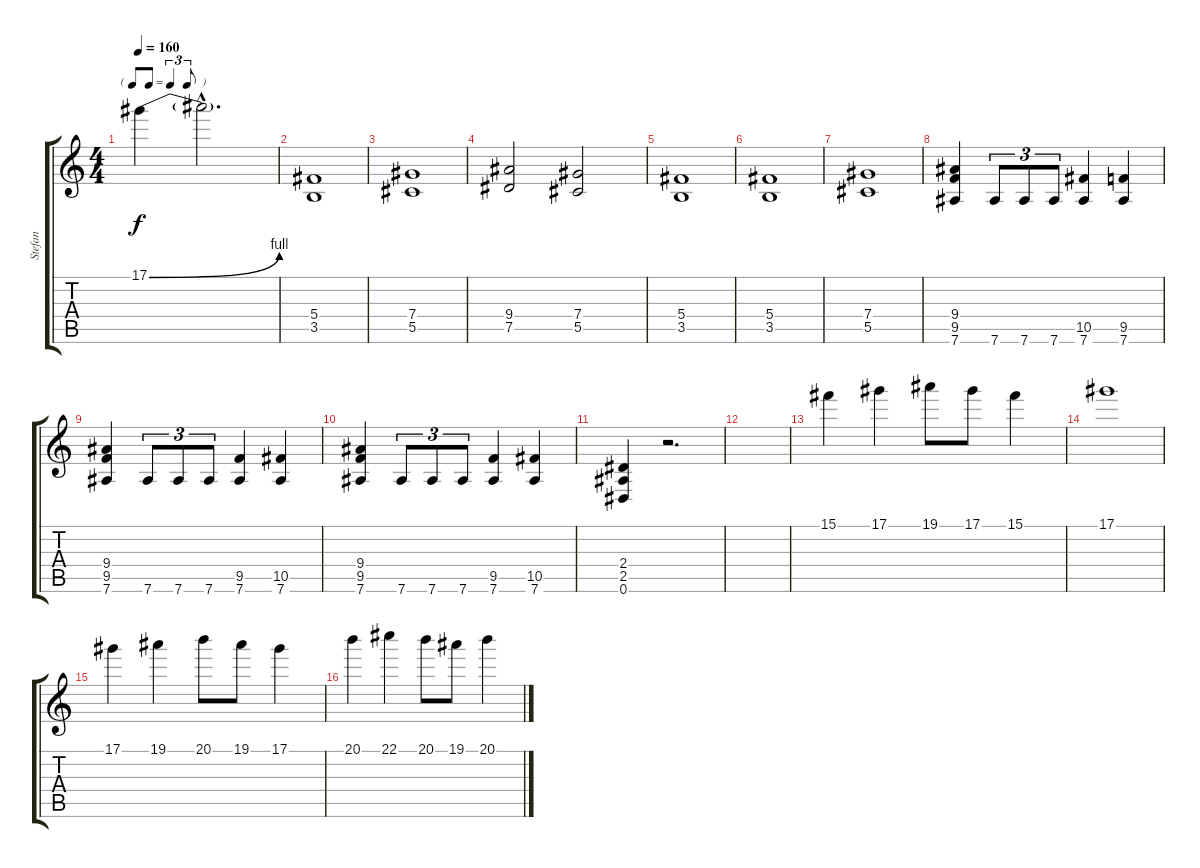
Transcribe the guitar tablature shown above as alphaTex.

\track ("Stefan" "Stefan") {instrument distortionguitar}
\staff {score tabs}
\tuning (Eb4 Bb3 Gb3 Db3 Ab2 Eb2) {hide}
\ts (4 4)
\tf triplet8th
\tempo 160
\clef g2
\ks c
17.1{be (bend 0 0 60 4)}.4{dy f} 17.1{hac t}.2{d} |
(5.4 3.5).1 |
(7.4 5.5).1 |
(9.4 7.5).2 (7.4 5.5).2 |
(5.4 3.5).1 |
(5.4 3.5).1 |
(7.4 5.5).1 |
(9.4 9.5 7.6).4 7.6.8{tu (3 2)} 7.6.8{tu (3 2)} 7.6.8{tu (3 2)} (10.5 7.6).4 (9.5 7.6).4 |
(9.4 9.5 7.6).4 7.6.8{tu (3 2)} 7.6.8{tu (3 2)} 7.6.8{tu (3 2)} (9.5 7.6).4 (10.5 7.6).4 |
(9.4 9.5 7.6).4 7.6.8{tu (3 2)} 7.6.8{tu (3 2)} 7.6.8{tu (3 2)} (9.5 7.6).4 (10.5 7.6).4 |
(2.4 2.5 0.6).4 r.2{d} |
|
15.1.4 17.1.4 19.1.8 17.1.8 15.1.4 |
17.1.1 |
17.1.4 19.1.4 20.1.8 19.1.8 17.1.4 |
20.1.4 22.1.4 20.1.8 19.1.8 20.1.4
